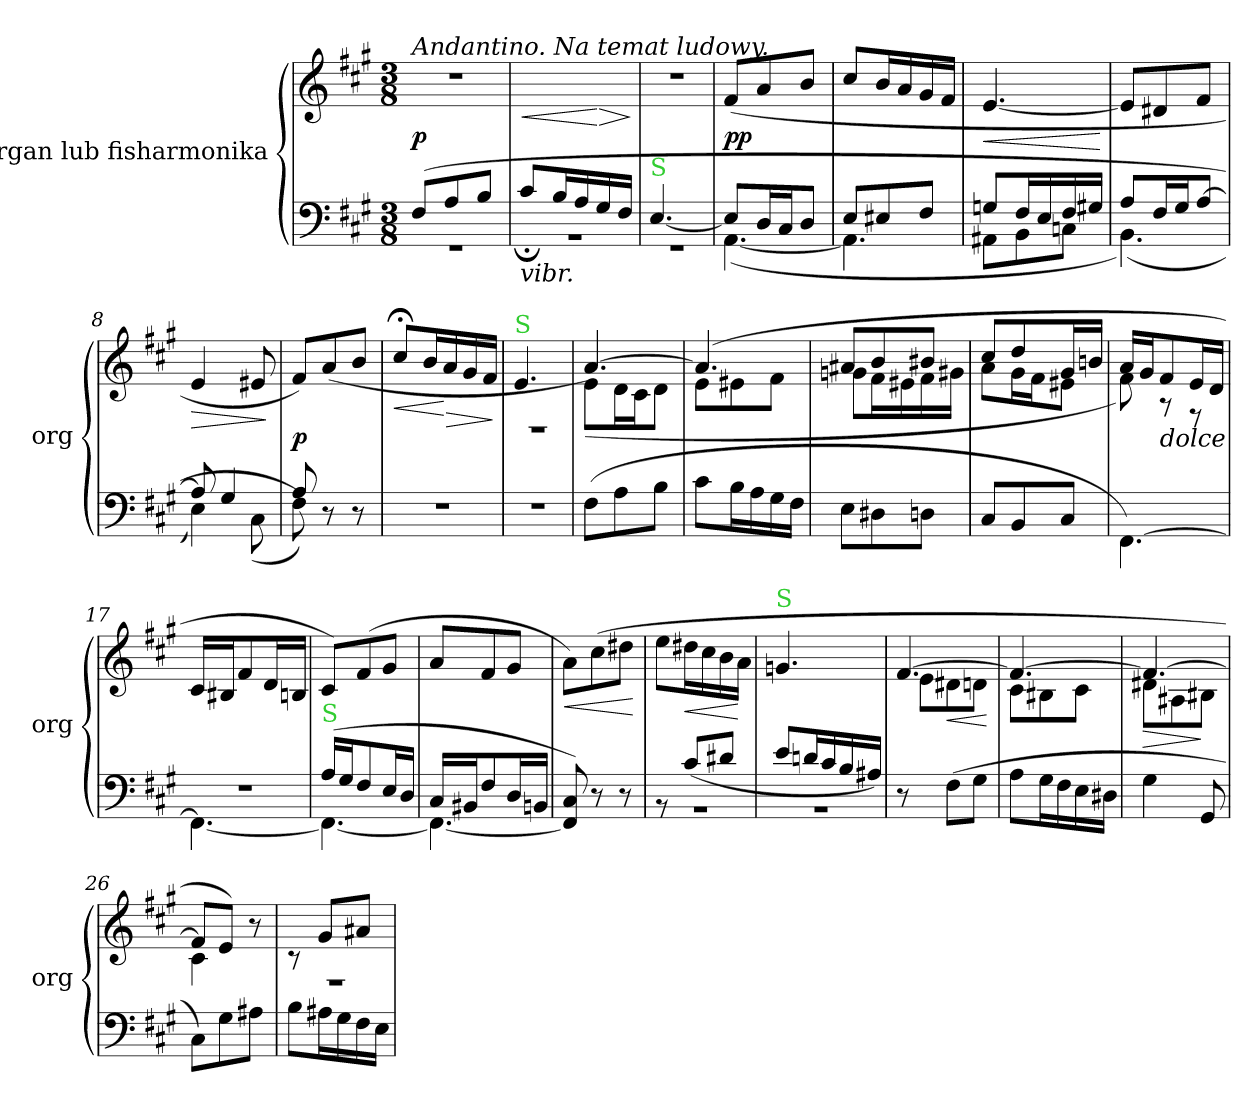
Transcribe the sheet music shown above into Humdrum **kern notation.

**kern	**kern	**dynam
*part1	*part1	*part1
*staff2	*staff1	*staff1/2
*I"organ lub fisharmonika	*	*
*I'org	*	*
*clefF4	*clefG2	*
*k[f#c#g#]	*k[f#c#g#]	*
*f#:	*f#:	*
*M3/8	*M3/8	*
=1	=1	=1
*^	*	*
!	!	!LO:TX:a:i:t=Andantino. Na temat ludowy.	!
4.rGG	(8F#/L	4.r	p
.	8A/	.	.
.	8B/J	.	.
=2	=2	=2	=2
!LO:TX:b:i:t=vibr.	!	!	!
!	!	!	!LO:HP:b
4.rBB	8c#;</L	4ryy	<
.	16B/L	.	.
.	16A/	.	.
!	!	!	!LO:HP:n=1:b
.	16G#/	8ryy	[ >
.	16F#/JJ	.	.
*v	*v	*	*
.	.	]
=3	=3	=3
*^	*	*
!LO:TX:a:color=limegreen:t=S	!	!	!
4.rGG	[4.E/	4.r	.
=4	=4	=4	=4
8E/L]	([4.AA\	(>8f#/L	pp
16D/L	.	8a/	.
16C#/J	.	.	.
8D/J	.	8b/J	.
=5	=5	=5	=5
8E/L	4.AA\]	8cc#/L	.
8E#X/	.	16b/L	.
.	.	16a/	.
8F#/J	.	16g#/	.
.	.	16f#/JJ	.
=6	=6	=6	=6
!	!	!	!LO:HP:b
8Gn/L	8AA#X\L	[4.e/	<
16F#/L	8BB\	.	.
16E/	.	.	.
16F#/	8Cn\J	.	.
16G#X/JJ	.	.	.
*v	*v	*	*
.	.	[
=7	=7	=7
*^	*	*
8A/L	(4.BB\)	8e/L]	.
16F#/L	.	8d#X/	.
16G#/J	.	.	.
[8A/J	.	8f#/J	.
=8	=8	=8	=8
!	!	!	!LO:HP:b
8A/]	4E\)	4e/	>
4G#/	.	.	.
.	(8C#\	8e#X/	.
*v	*v	*	*
.	.	]
=9	=9	=9
*^	*	*
8A/)	8F#\)	8f#/L)	p
8r	4ryy	(>8a/	.
8r	.	8b/J	.
*v	*v	*	*
=10	=10	=10
!	!	!LO:HP:b
4.r	8cc#;</L	<
.	16b/L	.
!	!	!LO:HP:n=1:b
.	16a/	[ >
.	16g#/	.
.	16f#/JJ	.
.	.	]
=11	=11	=11
*	*^	*
!	!LO:TX:a:color=limegreen:t=S	!	!
4.r	4.rD	4.e/	.
=12	=12	=12	=12
(8F#\L	[4.a/)	(8e\L	.
8A\	.	16d\L	.
.	.	16c#\J	.
8B\J	.	8d\J	.
=13	=13	=13	=13
8c#\L	(4.a/]	8e\L	.
16B\L	.	8e#X\	.
16A\	.	.	.
16G#\	.	8f#\J	.
16F#\JJ	.	.	.
=14	=14	=14	=14
8E\L	8a#X/L	8gn\L	.
8D#X\	8b/	16f#\L	.
.	.	16e#X\	.
8Dn\J	8b#X/J	16f#\	.
.	.	16g#X\JJ	.
=15	=15	=15	=15
8C#/L	8cc#/L	8a\L	.
8BB/	8dd/	16g#\L	.
.	.	16f#\J	.
8C#/J	16g#/L	8e#X\J	.
.	16bn/JJ	.	.
=16	=16	=16	=16
[4.FF#\)	16a/LL	8f#\)	.
.	16g#/J	.	.
!	!LO:TX:b:i:t=dolce	!	!
.	8f#/	8r	.
.	16e/L	8r	.
.	16d/JJ	.	.
*	*v	*v	*
=17	=17	=17
*^	*	*
4.r	4.FF#\_	16c#/LL	.
.	.	16B#X/J	.
.	.	8f#/	.
.	.	16d/L	.
.	.	16Bn/JJ	.
=18	=18	=18	=18
!LO:TX:a:color=limegreen:t=S	!	!	!
(16A/LL	4.FF#\_	8c#/L)	.
16G#/J	.	.	.
8F#/	.	(8f#/	.
16E/L	.	8g#/J	.
16D/JJ	.	.	.
=19	=19	=19	=19
16C#/LL	4.FF#\_	8a/L	.
16BB#X/J	.	.	.
8F#/	.	8f#/	.
16D/L	.	8g#/J	.
16BBn/JJ	.	.	.
*v	*v	*	*
=20	=20	=20
!	!	!LO:HP:b
8FF#]/ 8C#/)	8a\L)	<
8r	(8cc#\	.
8r	8dd#X\J	.
.	.	[
=21	=21	=21
*^	*	*
4.rBB	8r	8ee\L	.
!	!	!	!LO:HP:b
.	(>8c#/L	16dd#X\L	<
.	.	16cc#\	.
.	8d#X/J	16b\	.
.	.	16a\JJ	[
=22	=22	=22	=22
!	!	!LO:TX:a:color=limegreen:t=S	!
4.rBB	8e/L	4.gn/	.
.	16dn/L	.	.
.	16c#/	.	.
.	16B/	.	.
.	16A#X/JJ)	.	.
*v	*v	*	*
=23	=23	=23
*	*^	*
8r	[4.f#/	8e\L	.
!	!	!	!LO:HP:b
(8F#\L	.	8d#X\	<
8G#\J	.	8dn\J	.
*	*v	*v	*
.	.	[
=24	=24	=24
*	*^	*
8A\L	4.f#/_	8c#\L	.
16G#\L	.	8B#X\	.
16F#\	.	.	.
16E\	.	8c#\J	.
16D#X\JJ	.	.	.
=25	=25	=25	=25
!	!	!	!LO:HP:b
4G#\	4.f#/_	8d#X\L	>
.	.	8A#X\	.
8GG#/	.	8B#X\J	]
=26	=26	=26	=26
8C#\L)	8f#/L]	4c#\	.
8G#\	8e/J)	.	.
8A#X\J	8r	8ryy	.
=27	=27	=27	=27
8B\L	4.rF	8r	.
16A#X\L	.	8g#/L	.
16G#\	.	.	.
16F#\	.	8a#X/J	.
16E\JJ	.	.	.
*	*v	*v	*
=	=	=
*-	*-	*-
